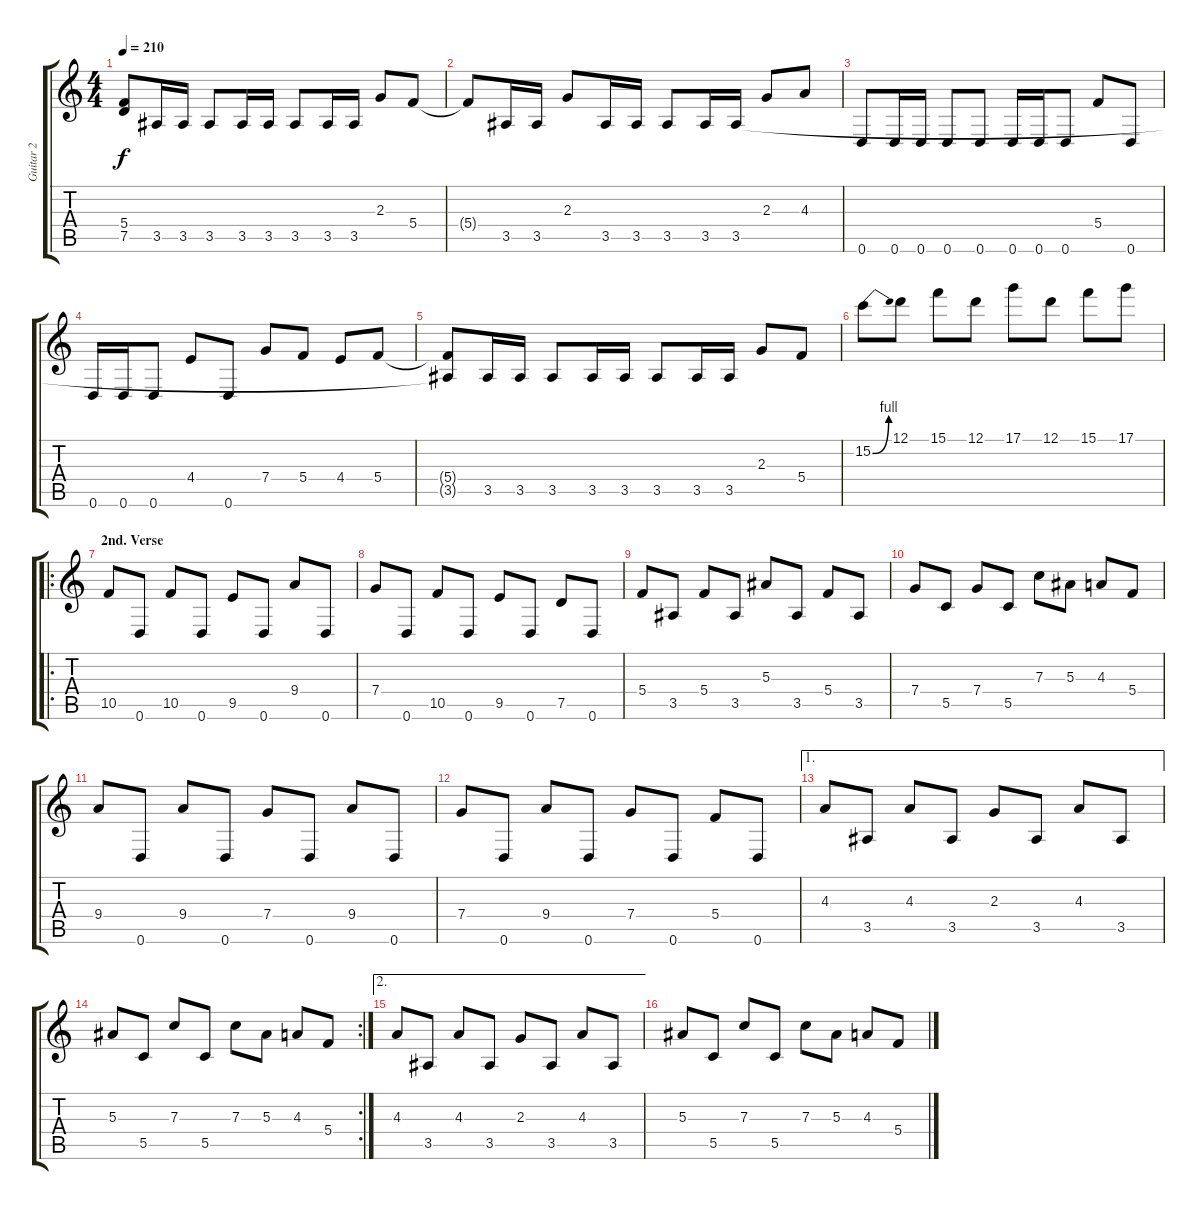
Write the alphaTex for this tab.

\track ("Guitar 2" "Guitar 2") {instrument overdrivenguitar}
\staff {score tabs}
\tuning (D4 A3 F3 C3 G2 D2) {hide}
\ts (4 4)
\tempo 210
\clef g2
\ks c
(5.4{t} 7.5{t}).8{dy f} 3.5.16 3.5.16 3.5.8 3.5.16 3.5.16 3.5.8 3.5.16 3.5.16 2.3.8 5.4.8 |
5.4{t}.8 3.5.16 3.5.16 2.3.8 3.5.16 3.5.16 3.5.8 3.5.16 3.5.16 2.3.8 4.3.8 |
0.6.8 0.6.16 0.6.16 0.6.8 0.6.8 0.6.16 0.6.16 0.6.8 5.4.8 0.6.8 |
0.6.16 0.6.16 0.6.8 4.4.8 0.6.8 7.4.8 5.4.8 4.4.8 5.4.8 |
(5.4{t} 3.5{t}).8 3.5.16 3.5.16 3.5.8 3.5.16 3.5.16 3.5.8 3.5.16 3.5.16 2.3.8 5.4.8 |
15.2{be (bend 0 0 60 4)}.8 12.1.8 15.1.8 12.1.8 17.1.8 12.1.8 15.1.8 17.1.8 |
\ro
\section ("" "2nd. Verse")
10.5.8 0.6.8 10.5.8 0.6.8 9.5.8 0.6.8 9.4.8 0.6.8 |
7.4.8 0.6.8 10.5.8 0.6.8 9.5.8 0.6.8 7.5.8 0.6.8 |
5.4.8 3.5.8 5.4.8 3.5.8 5.3.8 3.5.8 5.4.8 3.5.8 |
7.4.8 5.5.8 7.4.8 5.5.8 7.3.8 5.3.8 4.3.8 5.4.8 |
9.4.8 0.6.8 9.4.8 0.6.8 7.4.8 0.6.8 9.4.8 0.6.8 |
7.4.8 0.6.8 9.4.8 0.6.8 7.4.8 0.6.8 5.4.8 0.6.8 |
\ae 1
4.3.8 3.5.8 4.3.8 3.5.8 2.3.8 3.5.8 4.3.8 3.5.8 |
\rc 2
5.3.8 5.5.8 7.3.8 5.5.8 7.3.8 5.3.8 4.3.8 5.4.8 |
\ae 2
4.3.8 3.5.8 4.3.8 3.5.8 2.3.8 3.5.8 4.3.8 3.5.8 |
5.3.8 5.5.8 7.3.8 5.5.8 7.3.8 5.3.8 4.3.8 5.4.8
